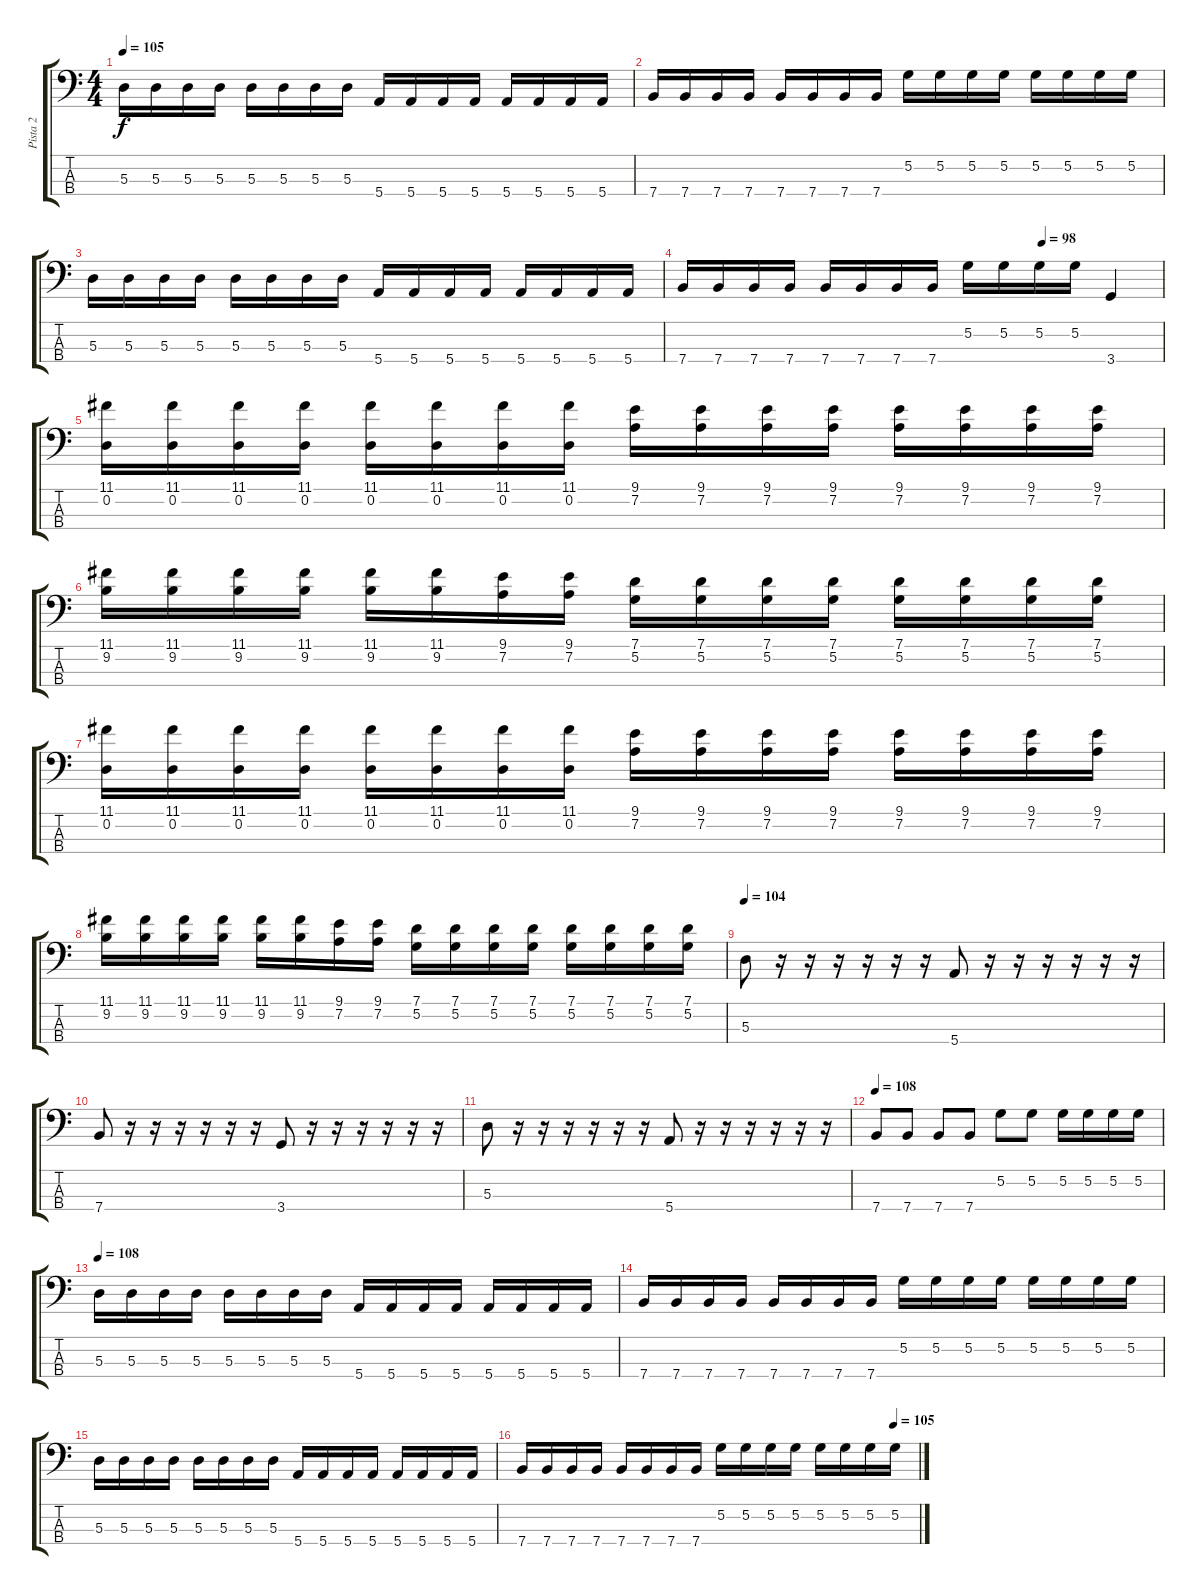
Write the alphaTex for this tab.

\track ("Pista 2" "Pista 2") {instrument electricbasspick}
\staff {score tabs}
\tuning (G2 D2 A1 E1) {hide}
\ts (4 4)
\tempo 105
\clef f4
\ks c
5.3.16{dy f} 5.3.16 5.3.16 5.3.16 5.3.16 5.3.16 5.3.16 5.3.16 5.4.16 5.4.16 5.4.16 5.4.16 5.4.16 5.4.16 5.4.16 5.4.16 |
7.4.16 7.4.16 7.4.16 7.4.16 7.4.16 7.4.16 7.4.16 7.4.16 5.2.16 5.2.16 5.2.16 5.2.16 5.2.16 5.2.16 5.2.16 5.2.16 |
5.3.16 5.3.16 5.3.16 5.3.16 5.3.16 5.3.16 5.3.16 5.3.16 5.4.16 5.4.16 5.4.16 5.4.16 5.4.16 5.4.16 5.4.16 5.4.16 |
\tempo (98 0.75)
7.4.16 7.4.16 7.4.16 7.4.16 7.4.16 7.4.16 7.4.16 7.4.16 5.2.16 5.2.16 5.2.16 5.2.16 3.4.4 |
(11.1 0.2).16 (11.1 0.2).16 (11.1 0.2).16 (11.1 0.2).16 (11.1 0.2).16 (11.1 0.2).16 (11.1 0.2).16 (11.1 0.2).16 (9.1 7.2).16 (9.1 7.2).16 (9.1 7.2).16 (9.1 7.2).16 (9.1 7.2).16 (9.1 7.2).16 (9.1 7.2).16 (9.1 7.2).16 |
(11.1 9.2).16 (11.1 9.2).16 (11.1 9.2).16 (11.1 9.2).16 (11.1 9.2).16 (11.1 9.2).16 (9.1 7.2).16 (9.1 7.2).16 (7.1 5.2).16 (7.1 5.2).16 (7.1 5.2).16 (7.1 5.2).16 (7.1 5.2).16 (7.1 5.2).16 (7.1 5.2).16 (7.1 5.2).16 |
(11.1 0.2).16 (11.1 0.2).16 (11.1 0.2).16 (11.1 0.2).16 (11.1 0.2).16 (11.1 0.2).16 (11.1 0.2).16 (11.1 0.2).16 (9.1 7.2).16 (9.1 7.2).16 (9.1 7.2).16 (9.1 7.2).16 (9.1 7.2).16 (9.1 7.2).16 (9.1 7.2).16 (9.1 7.2).16 |
(11.1 9.2).16 (11.1 9.2).16 (11.1 9.2).16 (11.1 9.2).16 (11.1 9.2).16 (11.1 9.2).16 (9.1 7.2).16 (9.1 7.2).16 (7.1 5.2).16 (7.1 5.2).16 (7.1 5.2).16 (7.1 5.2).16 (7.1 5.2).16 (7.1 5.2).16 (7.1 5.2).16 (7.1 5.2).16 |
\tempo 104
5.3.8 r.16 r.16 r.16 r.16 r.16 r.16 5.4.8 r.16 r.16 r.16 r.16 r.16 r.16 |
7.4.8 r.16 r.16 r.16 r.16 r.16 r.16 3.4.8 r.16 r.16 r.16 r.16 r.16 r.16 |
5.3.8 r.16 r.16 r.16 r.16 r.16 r.16 5.4.8 r.16 r.16 r.16 r.16 r.16 r.16 |
\tempo 108
7.4.8 7.4.8 7.4.8 7.4.8 5.2.8 5.2.8 5.2.16 5.2.16 5.2.16 5.2.16 |
\tempo 108
5.3.16 5.3.16 5.3.16 5.3.16 5.3.16 5.3.16 5.3.16 5.3.16 5.4.16 5.4.16 5.4.16 5.4.16 5.4.16 5.4.16 5.4.16 5.4.16 |
7.4.16 7.4.16 7.4.16 7.4.16 7.4.16 7.4.16 7.4.16 7.4.16 5.2.16 5.2.16 5.2.16 5.2.16 5.2.16 5.2.16 5.2.16 5.2.16 |
5.3.16 5.3.16 5.3.16 5.3.16 5.3.16 5.3.16 5.3.16 5.3.16 5.4.16 5.4.16 5.4.16 5.4.16 5.4.16 5.4.16 5.4.16 5.4.16 |
\tempo (105 0.9375)
7.4.16 7.4.16 7.4.16 7.4.16 7.4.16 7.4.16 7.4.16 7.4.16 5.2.16 5.2.16 5.2.16 5.2.16 5.2.16 5.2.16 5.2.16 5.2.16
